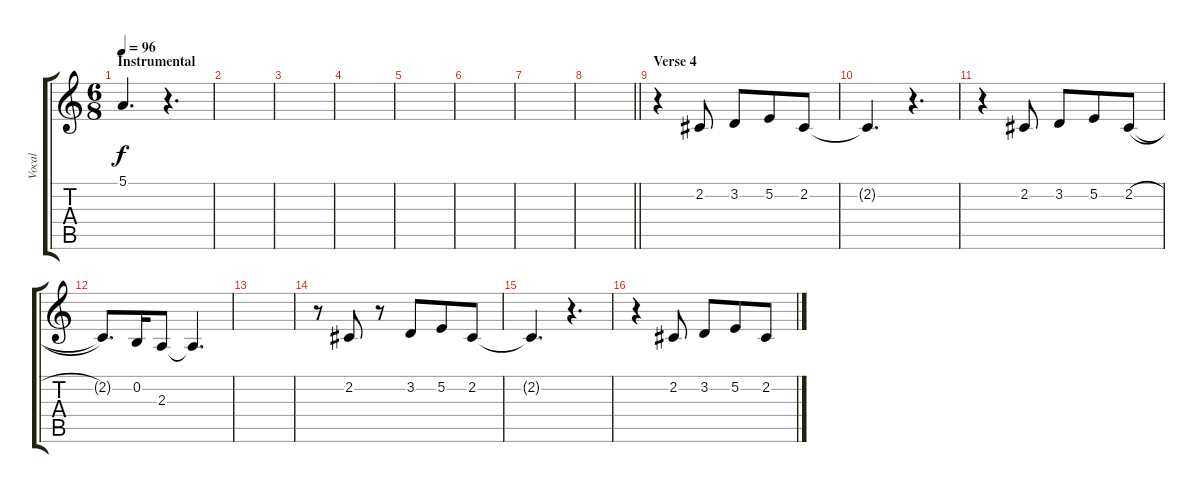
\track ("Vocal" "Vocal") {instrument acousticgrandpiano}
\staff {score tabs}
\tuning (E4 B3 G3 D3 A2 E2) {hide}
\ts (6 8)
\section ("" "Instrumental")
\tempo 96
\clef g2
\ks c
5.1{t}.4{d dy f} r.4{d} |
|
|
|
|
|
|
\barLineRight lightlight
|
\section ("" "Verse 4")
r.4 2.2.8 3.2.8 5.2.8 2.2.8 |
2.2{t}.4{d} r.4{d} |
r.4 2.2.8 3.2.8 5.2.8 2.2{h}.8 |
2.2{t}.8{d} 0.2.16 2.3.8 2.3{t}.4{d} |
|
r.8 2.2.8 r.8 3.2.8 5.2.8 2.2.8 |
2.2{t}.4{d} r.4{d} |
r.4 2.2.8 3.2.8 5.2.8 2.2{h}.8
